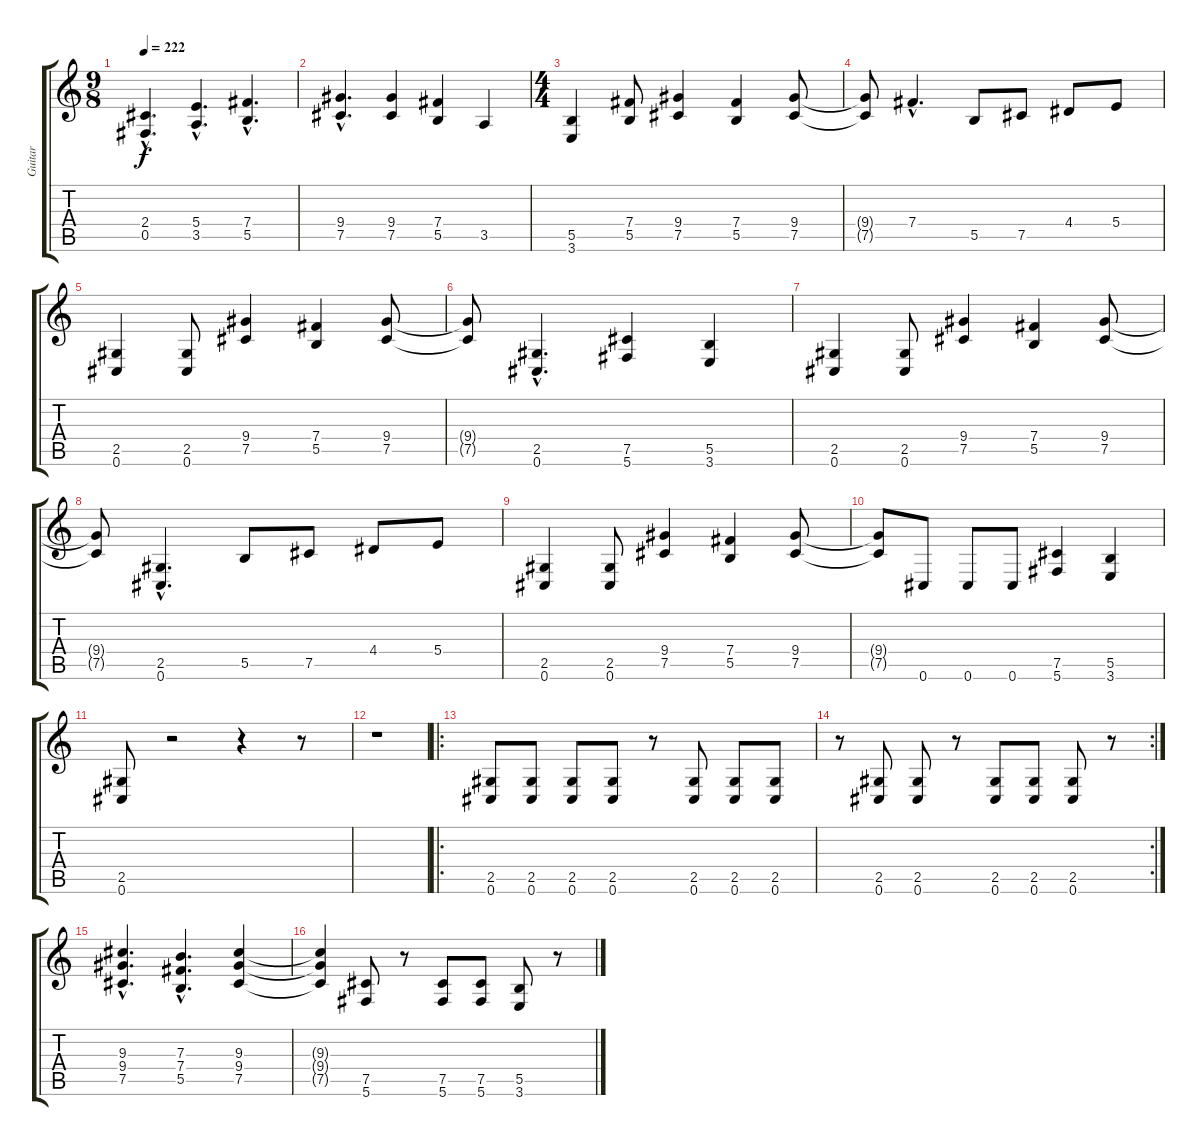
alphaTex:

\track ("Guitar" "Guitar") {instrument distortionguitar}
\staff {score tabs}
\tuning (Db4 Ab3 E3 B2 Gb2 Db2) {hide}
\ts (9 8)
\tempo 222
\clef g2
\ks c
(2.4{hac} 0.5{hac}).4{d dy f} (5.4{hac} 3.5{hac}).4{d} (7.4{hac} 5.5{hac}).4{d} |
(9.4{hac} 7.5{hac}).4{d} (9.4 7.5).4 (7.4 5.5).4 3.5.4 |
\ts (4 4)
(5.5 3.6).4 (7.4 5.5).8 (9.4 7.5).4 (7.4 5.5).4 (9.4 7.5).8 |
(9.4{t} 7.5{t}).8 7.4{hac}.4{d} 5.5.8 7.5.8 4.4.8 5.4.8 |
(2.5 0.6).4 (2.5 0.6).8 (9.4 7.5).4 (7.4 5.5).4 (9.4 7.5).8 |
(9.4{t} 7.5{t}).8 (2.5{hac} 0.6{hac}).4{d} (7.5 5.6).4 (5.5 3.6).4 |
(2.5 0.6).4 (2.5 0.6).8 (9.4 7.5).4 (7.4 5.5).4 (9.4 7.5).8 |
(9.4{t} 7.5{t}).8 (2.5{hac} 0.6{hac}).4{d} 5.5.8 7.5.8 4.4.8 5.4.8 |
(2.5 0.6).4 (2.5 0.6).8 (9.4 7.5).4 (7.4 5.5).4 (9.4 7.5).8 |
(9.4{t} 7.5{t}).8 0.6.8 0.6.8 0.6.8 (7.5 5.6).4 (5.5 3.6).4 |
(2.5 0.6).8 r.2 r.4 r.8 |
r.1 |
\ro
(2.5 0.6).8 (2.5 0.6).8 (2.5 0.6).8 (2.5 0.6).8 r.8 (2.5 0.6).8 (2.5 0.6).8 (2.5 0.6).8 |
\rc 2
r.8 (2.5 0.6).8 (2.5 0.6).8 r.8 (2.5 0.6).8 (2.5 0.6).8 (2.5 0.6).8 r.8 |
(9.3{hac} 9.4{hac} 7.5{hac}).4{d} (7.3{hac} 7.4{hac} 5.5{hac}).4{d} (9.3 9.4 7.5).4 |
(9.3{t} 9.4{t} 7.5{t}).4 (7.5 5.6).8 r.8 (7.5 5.6).8 (7.5 5.6).8 (5.5 3.6).8 r.8
